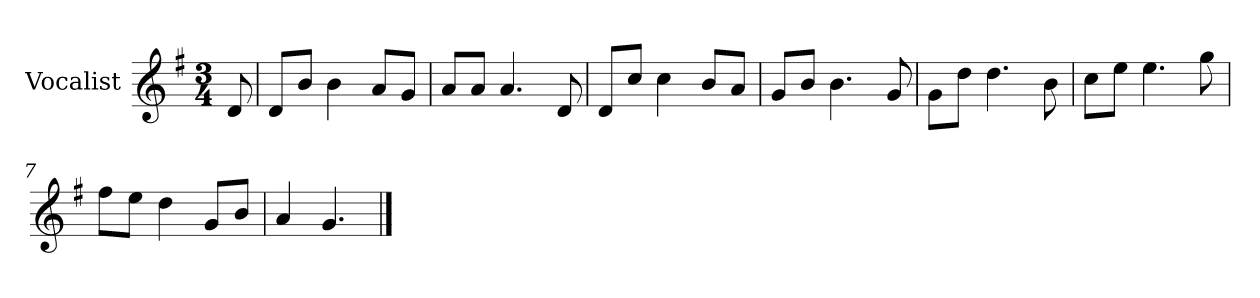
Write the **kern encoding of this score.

**kern
*part1
*staff1
*I"Vocalist
*k[f#]
*G:
*M3/4
=
8d
=1
8dL
8bJ
4b
8aL
8gJ
=2
8aL
8aJ
4.a
8d
=3
8dL
8ccJ
4cc
8bL
8aJ
=4
8gL
8bJ
4.b
8g
=5
8gL
8ddJ
4.dd
8b
=6
8ccL
8eeJ
4.ee
8gg
=7
8ff#L
8eeJ
4dd
8gL
8bJ
=8
4a
4.g
==
*-
